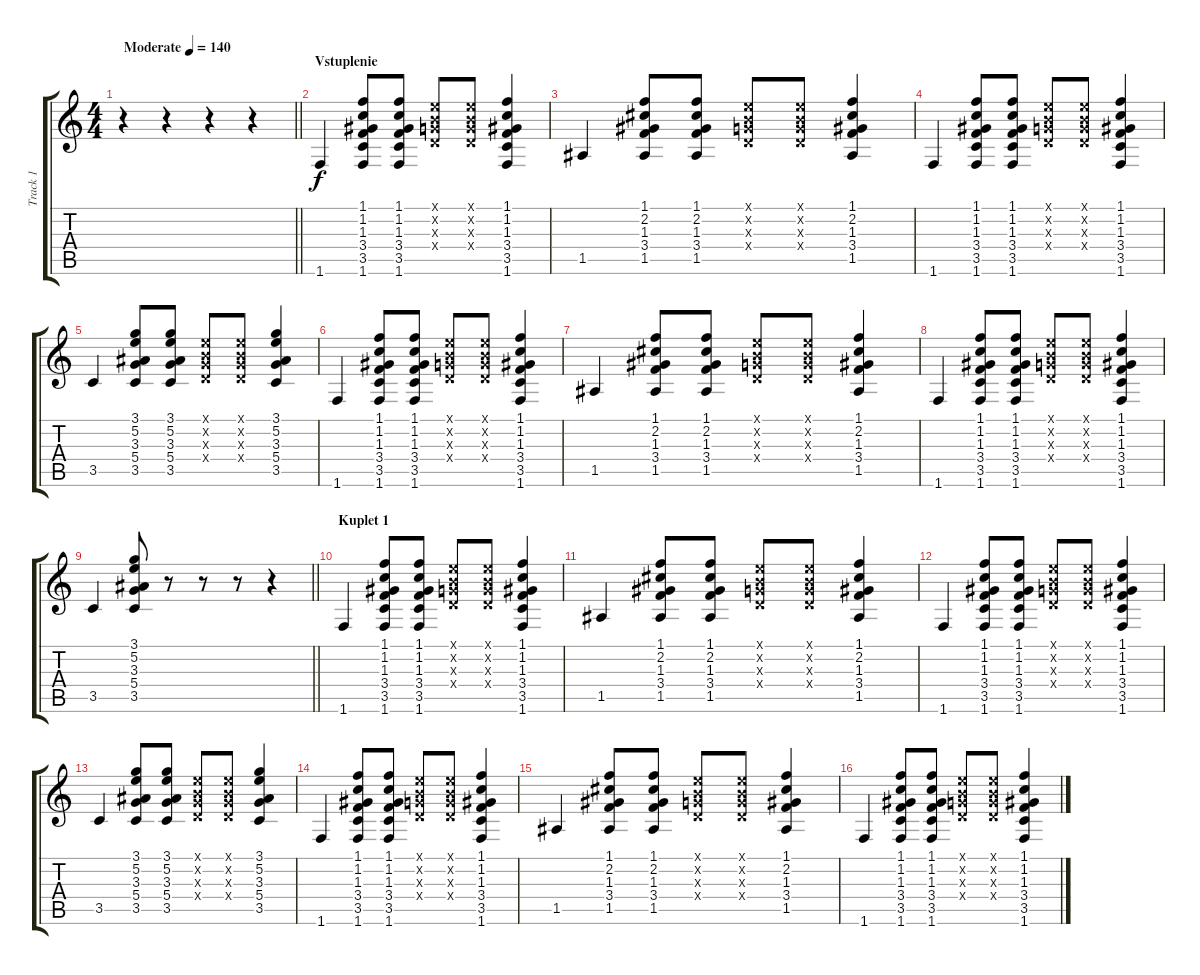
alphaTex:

\track ("Track 1" "Track 1") {instrument acousticguitarsteel}
\staff {score tabs}
\tuning (E4 B3 G3 D3 A2 E2) {hide}
\ts (4 4)
\tempo (140 "Moderate")
\clef g2
\barLineRight lightlight
\ks c
r.4{dy f instrument acousticguitarsteel} r.4 r.4 r.4 |
\section ("" "Vstuplenie")
1.6.4 (1.1 1.2 1.3 3.4 3.5 1.6).8 (1.1 1.2 1.3 3.4 3.5 1.6).8 (0.1{x} 0.2{x} 0.3{x} 0.4{x}).8 (0.1{x} 0.2{x} 0.3{x} 0.4{x}).8 (1.1 1.2 1.3 3.4 3.5 1.6).4 |
1.5.4 (1.1 2.2 1.3 3.4 1.5).8 (1.1 2.2 1.3 3.4 1.5).8 (0.1{x} 0.2{x} 0.3{x} 0.4{x}).8 (0.1{x} 0.2{x} 0.3{x} 0.4{x}).8 (1.1 2.2 1.3 3.4 1.5).4 |
1.6.4 (1.1 1.2 1.3 3.4 3.5 1.6).8 (1.1 1.2 1.3 3.4 3.5 1.6).8 (0.1{x} 0.2{x} 0.3{x} 0.4{x}).8 (0.1{x} 0.2{x} 0.3{x} 0.4{x}).8 (1.1 1.2 1.3 3.4 3.5 1.6).4 |
3.5.4 (3.1 5.2 3.3 5.4 3.5).8 (3.1 5.2 3.3 5.4 3.5).8 (0.1{x} 0.2{x} 0.3{x} 0.4{x}).8 (0.1{x} 0.2{x} 0.3{x} 0.4{x}).8 (3.1 5.2 3.3 5.4 3.5).4 |
1.6.4 (1.1 1.2 1.3 3.4 3.5 1.6).8 (1.1 1.2 1.3 3.4 3.5 1.6).8 (0.1{x} 0.2{x} 0.3{x} 0.4{x}).8 (0.1{x} 0.2{x} 0.3{x} 0.4{x}).8 (1.1 1.2 1.3 3.4 3.5 1.6).4 |
1.5.4 (1.1 2.2 1.3 3.4 1.5).8 (1.1 2.2 1.3 3.4 1.5).8 (0.1{x} 0.2{x} 0.3{x} 0.4{x}).8 (0.1{x} 0.2{x} 0.3{x} 0.4{x}).8 (1.1 2.2 1.3 3.4 1.5).4 |
1.6.4 (1.1 1.2 1.3 3.4 3.5 1.6).8 (1.1 1.2 1.3 3.4 3.5 1.6).8 (0.1{x} 0.2{x} 0.3{x} 0.4{x}).8 (0.1{x} 0.2{x} 0.3{x} 0.4{x}).8 (1.1 1.2 1.3 3.4 3.5 1.6).4 |
\barLineRight lightlight
3.5.4 (3.1 5.2 3.3 5.4 3.5).8 r.8 r.8 r.8 r.4 |
\section ("" "Kuplet 1")
1.6.4 (1.1 1.2 1.3 3.4 3.5 1.6).8 (1.1 1.2 1.3 3.4 3.5 1.6).8 (0.1{x} 0.2{x} 0.3{x} 0.4{x}).8 (0.1{x} 0.2{x} 0.3{x} 0.4{x}).8 (1.1 1.2 1.3 3.4 3.5 1.6).4 |
1.5.4 (1.1 2.2 1.3 3.4 1.5).8 (1.1 2.2 1.3 3.4 1.5).8 (0.1{x} 0.2{x} 0.3{x} 0.4{x}).8 (0.1{x} 0.2{x} 0.3{x} 0.4{x}).8 (1.1 2.2 1.3 3.4 1.5).4 |
1.6.4 (1.1 1.2 1.3 3.4 3.5 1.6).8 (1.1 1.2 1.3 3.4 3.5 1.6).8 (0.1{x} 0.2{x} 0.3{x} 0.4{x}).8 (0.1{x} 0.2{x} 0.3{x} 0.4{x}).8 (1.1 1.2 1.3 3.4 3.5 1.6).4 |
3.5.4 (3.1 5.2 3.3 5.4 3.5).8 (3.1 5.2 3.3 5.4 3.5).8 (0.1{x} 0.2{x} 0.3{x} 0.4{x}).8 (0.1{x} 0.2{x} 0.3{x} 0.4{x}).8 (3.1 5.2 3.3 5.4 3.5).4 |
1.6.4 (1.1 1.2 1.3 3.4 3.5 1.6).8 (1.1 1.2 1.3 3.4 3.5 1.6).8 (0.1{x} 0.2{x} 0.3{x} 0.4{x}).8 (0.1{x} 0.2{x} 0.3{x} 0.4{x}).8 (1.1 1.2 1.3 3.4 3.5 1.6).4 |
1.5.4 (1.1 2.2 1.3 3.4 1.5).8 (1.1 2.2 1.3 3.4 1.5).8 (0.1{x} 0.2{x} 0.3{x} 0.4{x}).8 (0.1{x} 0.2{x} 0.3{x} 0.4{x}).8 (1.1 2.2 1.3 3.4 1.5).4 |
1.6.4 (1.1 1.2 1.3 3.4 3.5 1.6).8 (1.1 1.2 1.3 3.4 3.5 1.6).8 (0.1{x} 0.2{x} 0.3{x} 0.4{x}).8 (0.1{x} 0.2{x} 0.3{x} 0.4{x}).8 (1.1 1.2 1.3 3.4 3.5 1.6).4
